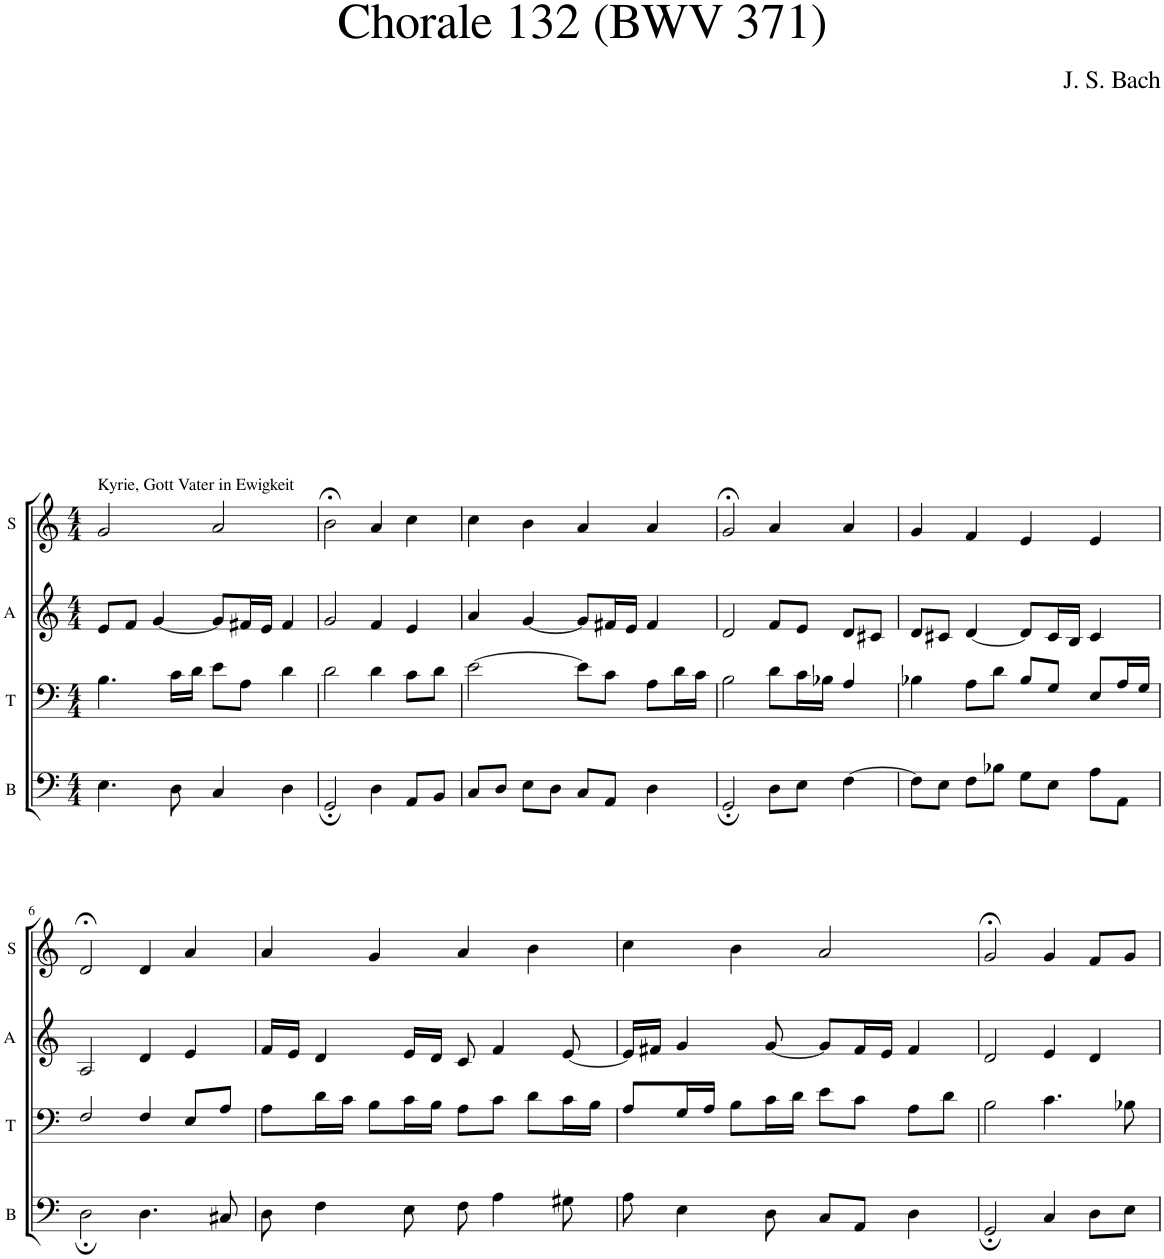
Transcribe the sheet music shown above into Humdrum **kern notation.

**kern	**kern	**kern	**kern
*part4	*part3	*part2	*part1
*staff4	*staff3	*staff2	*staff1
*I"B	*I"T	*I"A	*I"S
*I'B	*I'T	*I'A	*I'S
*clefF4	*clefF4	*clefG2	*clefG2
*k[]	*k[]	*k[]	*k[]
*M4/4	*M4/4	*M4/4	*M4/4
=1	=1	=1	=1
!	!	!	!LO:TX:a:t=Kyrie, Gott Vater in Ewigkeit
4.E\	4.B\	8e/L	2g/
.	.	8f/J	.
.	.	[4g/	.
8D\	16c\LL	.	.
.	16d\JJ	.	.
4C/	8e\L	8g/L]	2a/
.	8A\J	16f#X/L	.
.	.	16e/JJ	.
4D\	4d\	4f#/	.
=2	=2	=2	=2
2GG;/	2d\	2g/	2b;<\
4D\	4d\	4f/	4a/
8AA/L	8c\L	4e/	4cc\
8BB/J	8d\J	.	.
=3	=3	=3	=3
8C/L	[2e\	4a/	4cc\
8D/J	.	.	.
8E\L	.	[4g/	4b\
8D\J	.	.	.
8C/L	8e\L]	8g/L]	4a/
8AA/J	8c\J	16f#X/L	.
.	.	16e/JJ	.
4D\	8A\L	4f#/	4a/
.	16d\L	.	.
.	16c\JJ	.	.
=4	=4	=4	=4
2GG;/	2B\	2d/	2g;</
8D\L	8d\L	8f/L	4a/
8E\J	16c\L	8e/J	.
.	16B-X\JJ	.	.
[4F\	4A/	8d/L	4a/
.	.	8c#X/J	.
=5	=5	=5	=5
8F\L]	4B-X\	8d/L	4g/
8E\J	.	8c#X/J	.
8F\L	8A\L	[4d/	4f/
8B-X\J	8d\J	.	.
8G\L	8B-/L	8d/L]	4e/
8E\J	8G/J	16c#/L	.
.	.	16B/JJ	.
8A\L	8E/L	4c#/	4e/
8AA\J	16A/L	.	.
.	16G/JJ	.	.
!!LO:LB:g=z
=6	=6	=6	=6
2D;\	2F/	2A/	2d;</
4.D\	4F/	4d/	4d/
.	8E/L	4e/	4a/
8C#X/	8A/J	.	.
=7	=7	=7	=7
8D\	8A\L	16f/LL	4a/
.	.	16e/JJ	.
4F\	16d\L	4d/	.
.	16c\JJ	.	.
.	8B\L	.	4g/
8E\	16c\L	16e/LL	.
.	16B\JJ	16d/JJ	.
8F\	8A\L	8c/	4a/
4A\	8c\J	4f/	.
.	8d\L	.	4b\
8G#X\	16c\L	[8e/	.
.	16B\JJ	.	.
=8	=8	=8	=8
8A\	8A/L	16e/LL]	4cc\
.	.	16f#X/JJ	.
4E\	16G/L	4g/	.
.	16A/JJ	.	.
.	8B\L	.	4b\
8D\	16c\L	[8g/	.
.	16d\JJ	.	.
8C/L	8e\L	8g/L]	2a/
8AA/J	8c\J	16f#/L	.
.	.	16e/JJ	.
4D\	8A\L	4f#/	.
.	8d\J	.	.
=9	=9	=9	=9
2GG;/	2B\	2d/	2g;</
4C/	4.c\	4e/	4g/
8D\L	.	4d/	8f/L
8E\J	8B-X\	.	8g/J
=	=	=	=
*-	*-	*-	*-
